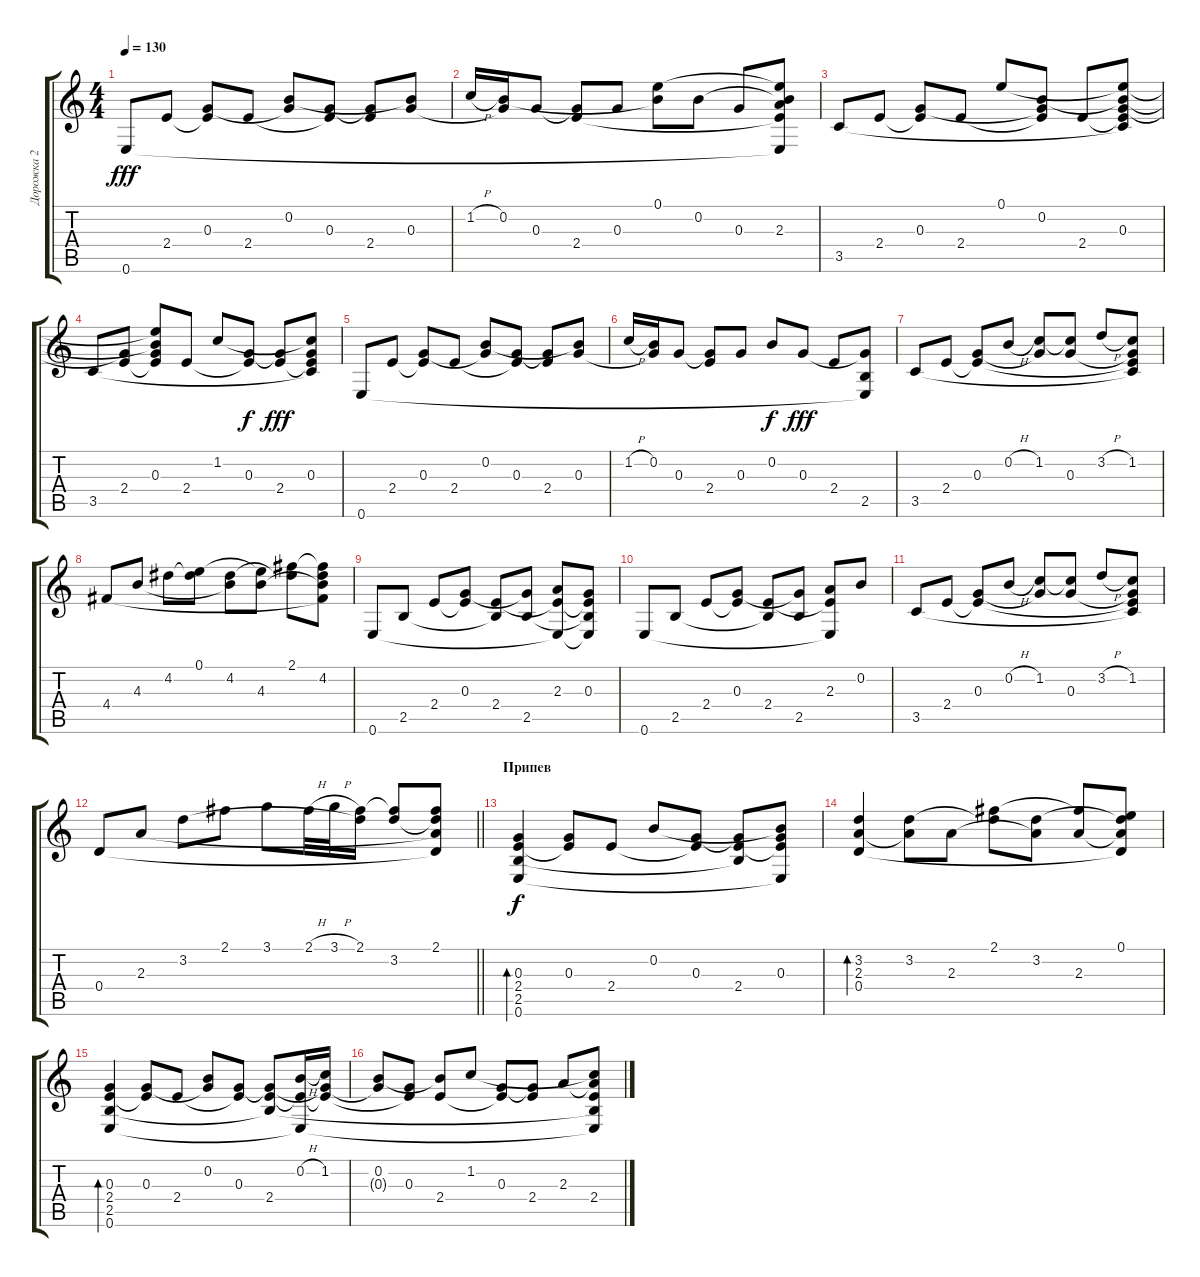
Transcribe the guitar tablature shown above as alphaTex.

\track ("Дорожка 2" "Дорожка 2") {instrument acousticguitarsteel}
\staff {score tabs}
\tuning (E4 B3 G3 D3 A2 E2) {hide}
\ts (4 4)
\tempo 130
\clef g2
\ks c
0.6.8{dy fff} 2.4.8 (0.3 2.4{t}).8 2.4.8 (0.2 0.3{t}).8 (0.3 2.4{t}).8 (0.3{t} 2.4).8 (0.2{t} 0.3).8 |
1.2{h}.16 (0.2 0.3{t}).16 0.3.8 (0.3{t} 2.4).8 0.3.8 (0.1 0.2{t}).8 0.2.8 0.3.8 (0.1{t} 0.2{t} 2.3 2.4{t} 0.6{t}).8 |
3.5.8 2.4.8 (0.3 2.4{t}).8 2.4.8 0.1.8 (0.2 0.3{t} 2.4{t}).8 2.4.8 (0.1{t} 0.2{t} 0.3 2.4{t} 3.5{t}).8 |
3.5.8 (0.3{t} 2.4).8 (0.1{t} 0.2{t} 0.3 2.4{t}).8 2.4.8 1.2.8 (0.3 2.4{t}).8{dy f} (0.3{t} 2.4).8{dy fff} (1.2{t} 0.3 2.4{t} 3.5{t}).8 |
0.6.8 2.4.8 (0.3 2.4{t}).8 2.4.8 (0.2 0.3{t}).8 (0.3 2.4{t}).8 (0.3{t} 2.4).8 (0.2{t} 0.3).8 |
1.2{h}.16 (0.2 0.3{t}).16 0.3.8 (0.3{t} 2.4).8 0.3.8 0.2.8{dy f} 0.3.8{dy fff} 2.4.8 (0.3{t} 2.5 0.6{t}).8 |
3.5.8 2.4.8 (0.3 2.4{t}).8 0.2{h}.8 (1.2 0.3{t}).8 (1.2{t} 0.3).8 3.2{h}.8 (1.2 0.3{t} 2.4{t} 3.5{t}).8 |
4.4.8 4.3.8 4.2.8 (0.1 4.2{t}).8 (4.2 4.3{t}).8 (0.1{t} 4.3).8 (2.1 4.2{t}).8 (2.1{t} 4.2 4.3{t} 4.4{t}).8 |
0.6.8 2.5.8 2.4.8 (0.3 2.4{t}).8 (2.4 2.5{t}).8 (0.3{t} 2.5).8 (2.3 2.4{t} 0.6{t}).8 (0.3 2.4{t} 2.5{t} 0.6{t}).8 |
0.6.8 2.5.8 2.4.8 (0.3 2.4{t}).8 (2.4 2.5{t}).8 (0.3{t} 2.5).8 (2.3 2.4{t} 0.6{t}).8 0.2.8 |
3.5.8 2.4.8 (0.3 2.4{t}).8 0.2{h}.8 (1.2 0.3{t}).8 (1.2{t} 0.3).8 3.2{h}.8 (1.2 0.3{t} 2.4{t} 3.5{t}).8 |
\barLineRight lightlight
0.4.8 2.3.8 3.2.8 2.1.8 3.1.8 2.1{h}.32 3.1{h}.32 (2.1 3.2{t}).16 (2.1{t} 3.2).8 (2.1 3.2{t} 2.3{t} 0.4{t}).8 |
\section ("" "Припев")
(0.3 2.4 2.5 0.6).4{bd 60 dy f} (0.3 2.4{t}).8 2.4.8 0.2.8 (0.3 2.4{t}).8 (0.3{t} 2.4 2.5{t}).8 (0.2{t} 0.3 2.4{t} 0.6{t}).8 |
(3.2 2.3 0.4).4{bd 60} (3.2 2.3{t}).8 2.3.8 (2.1 3.2{t}).8 (3.2 2.3{t}).8 (2.1{t} 2.3).8 (0.1 3.2{t} 2.3{t} 0.4{t}).8 |
(0.3 2.4 2.5 0.6).4{bd 60} (0.3 2.4{t}).8 2.4.8 (0.2 0.3{t}).8 (0.3 2.4{t}).8 (0.3{t} 2.4 2.5{t}).8 (0.2{h} 2.4{t} 0.6{t}).16 (1.2 0.3{t} 2.4{t}).16 |
(0.2 0.3{t}).8 (0.3 2.4{t}).8 (0.2{t} 2.4).8 1.2.8 (0.3 2.4{t}).8 (0.3{t} 2.4).8 2.3.8 (1.2{t} 2.3{t} 2.4 2.5{t} 0.6{t}).8
